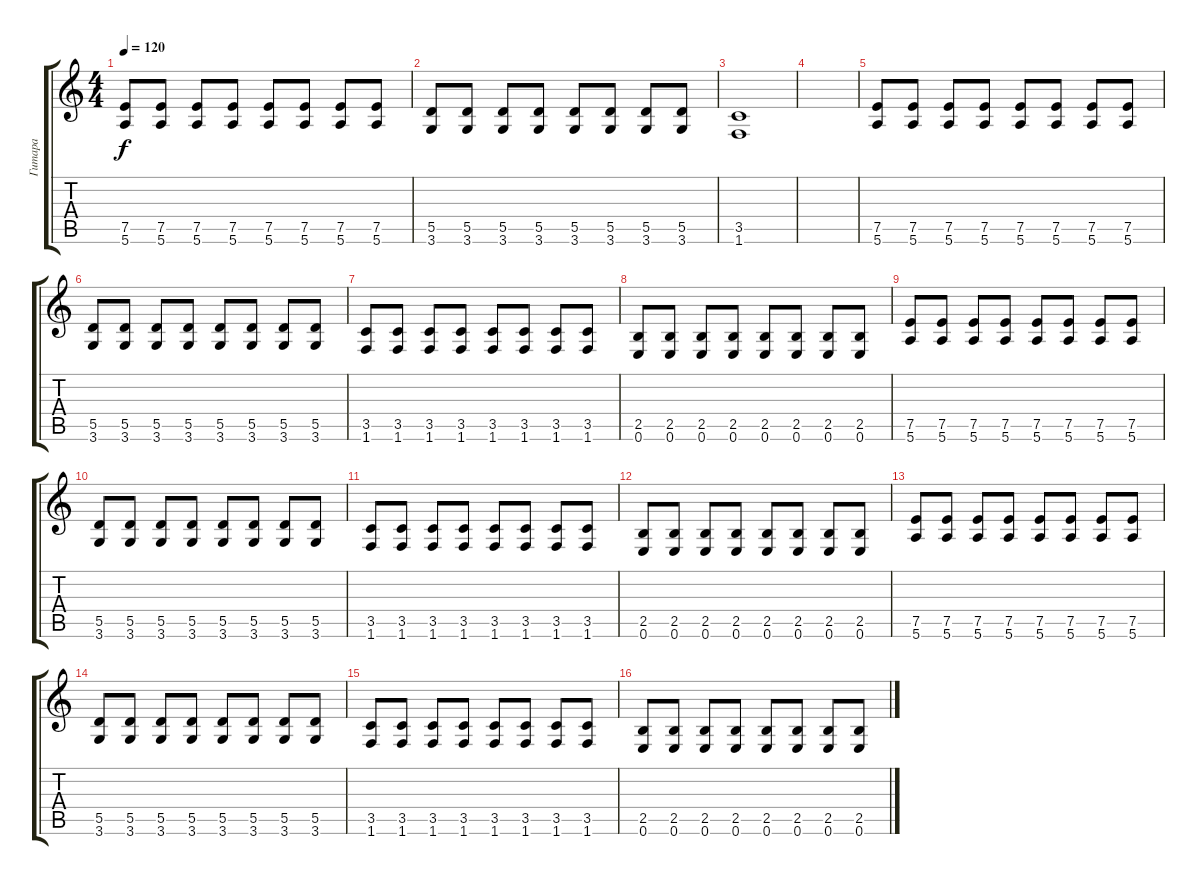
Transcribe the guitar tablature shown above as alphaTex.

\track ("Гитара" "Гитара") {instrument distortionguitar}
\staff {score tabs}
\tuning (E4 B3 G3 D3 A2 E2) {hide}
\ts (4 4)
\tempo 120
\clef g2
\ks c
(7.5 5.6).8{dy f} (7.5 5.6).8 (7.5 5.6).8 (7.5 5.6).8 (7.5 5.6).8 (7.5 5.6).8 (7.5 5.6).8 (7.5 5.6).8 |
(5.5 3.6).8 (5.5 3.6).8 (5.5 3.6).8 (5.5 3.6).8 (5.5 3.6).8 (5.5 3.6).8 (5.5 3.6).8 (5.5 3.6).8 |
(3.5 1.6).1 |
|
(7.5 5.6).8 (7.5 5.6).8 (7.5 5.6).8 (7.5 5.6).8 (7.5 5.6).8 (7.5 5.6).8 (7.5 5.6).8 (7.5 5.6).8 |
(5.5 3.6).8 (5.5 3.6).8 (5.5 3.6).8 (5.5 3.6).8 (5.5 3.6).8 (5.5 3.6).8 (5.5 3.6).8 (5.5 3.6).8 |
(3.5 1.6).8 (3.5 1.6).8 (3.5 1.6).8 (3.5 1.6).8 (3.5 1.6).8 (3.5 1.6).8 (3.5 1.6).8 (3.5 1.6).8 |
(2.5 0.6).8 (2.5 0.6).8 (2.5 0.6).8 (2.5 0.6).8 (2.5 0.6).8 (2.5 0.6).8 (2.5 0.6).8 (2.5 0.6).8 |
(7.5 5.6).8 (7.5 5.6).8 (7.5 5.6).8 (7.5 5.6).8 (7.5 5.6).8 (7.5 5.6).8 (7.5 5.6).8 (7.5 5.6).8 |
(5.5 3.6).8 (5.5 3.6).8 (5.5 3.6).8 (5.5 3.6).8 (5.5 3.6).8 (5.5 3.6).8 (5.5 3.6).8 (5.5 3.6).8 |
(3.5 1.6).8 (3.5 1.6).8 (3.5 1.6).8 (3.5 1.6).8 (3.5 1.6).8 (3.5 1.6).8 (3.5 1.6).8 (3.5 1.6).8 |
(2.5 0.6).8 (2.5 0.6).8 (2.5 0.6).8 (2.5 0.6).8 (2.5 0.6).8 (2.5 0.6).8 (2.5 0.6).8 (2.5 0.6).8 |
(7.5 5.6).8 (7.5 5.6).8 (7.5 5.6).8 (7.5 5.6).8 (7.5 5.6).8 (7.5 5.6).8 (7.5 5.6).8 (7.5 5.6).8 |
(5.5 3.6).8 (5.5 3.6).8 (5.5 3.6).8 (5.5 3.6).8 (5.5 3.6).8 (5.5 3.6).8 (5.5 3.6).8 (5.5 3.6).8 |
(3.5 1.6).8 (3.5 1.6).8 (3.5 1.6).8 (3.5 1.6).8 (3.5 1.6).8 (3.5 1.6).8 (3.5 1.6).8 (3.5 1.6).8 |
(2.5 0.6).8 (2.5 0.6).8 (2.5 0.6).8 (2.5 0.6).8 (2.5 0.6).8 (2.5 0.6).8 (2.5 0.6).8 (2.5 0.6).8
